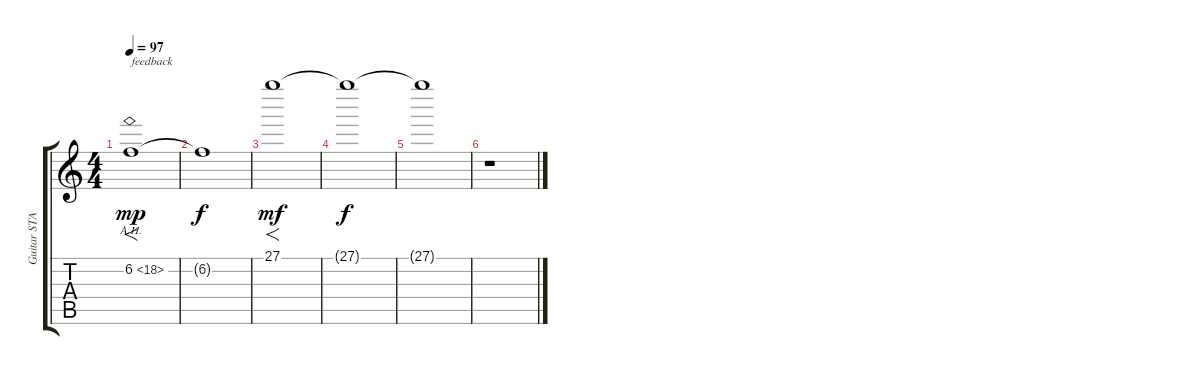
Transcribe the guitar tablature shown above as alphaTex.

\track ("Guitar STANDARD THREE" "Guitar STA") {instrument distortionguitar}
\staff {score tabs}
\tuning (E4 B3 G3 D3 A2 E2) {hide}
\ts (4 4)
\tempo 97
\clef g2
\ks c
6.2{ah 12}.1{f txt "feedback" dy mp} |
6.2{t}.1{dy f volume 4} |
27.1.1{f dy mf} |
27.1{t}.1{dy f volume 0} |
27.1{t}.1 |
r.1
